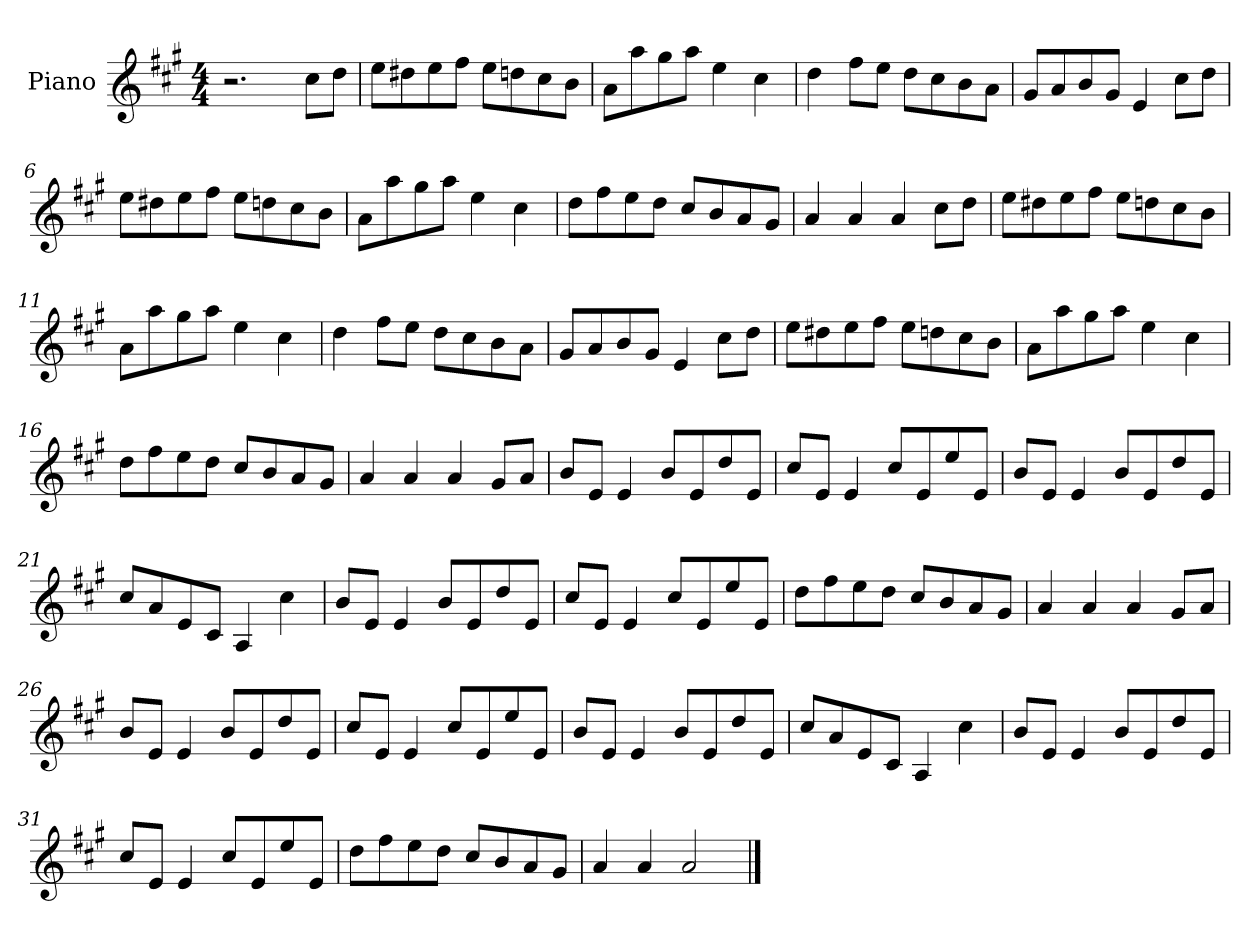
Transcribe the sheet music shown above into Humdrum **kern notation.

**kern
*part1
*staff1
*I"Piano
*I'Pno
*clefG2
*k[f#c#g#]
*M4/4
=1
2.r
8cc#\L
8dd\J
=2
8ee\L
8dd#X\
8ee\
8ff#\J
8ee\L
8ddn\
8cc#\
8b\J
=3
8a\L
8aa\
8gg#\
8aa\J
4ee\
4cc#\
=4
4dd\
8ff#\L
8ee\J
8dd\L
8cc#\
8b\
8a\J
=5
8g#/L
8a/
8b/
8g#/J
4e/
8cc#\L
8dd\J
=6
8ee\L
8dd#X\
8ee\
8ff#\J
8ee\L
8ddn\
8cc#\
8b\J
=7
8a\L
8aa\
8gg#\
8aa\J
4ee\
4cc#\
=8
8dd\L
8ff#\
8ee\
8dd\J
8cc#/L
8b/
8a/
8g#/J
=9
4a/
4a/
4a/
8cc#\L
8dd\J
=10
8ee\L
8dd#X\
8ee\
8ff#\J
8ee\L
8ddn\
8cc#\
8b\J
=11
8a\L
8aa\
8gg#\
8aa\J
4ee\
4cc#\
=12
4dd\
8ff#\L
8ee\J
8dd\L
8cc#\
8b\
8a\J
=13
8g#/L
8a/
8b/
8g#/J
4e/
8cc#\L
8dd\J
=14
8ee\L
8dd#X\
8ee\
8ff#\J
8ee\L
8ddn\
8cc#\
8b\J
=15
8a\L
8aa\
8gg#\
8aa\J
4ee\
4cc#\
=16
8dd\L
8ff#\
8ee\
8dd\J
8cc#/L
8b/
8a/
8g#/J
=17
4a/
4a/
4a/
8g#/L
8a/J
=18
8b/L
8e/J
4e/
8b/L
8e/
8dd/
8e/J
=19
8cc#/L
8e/J
4e/
8cc#/L
8e/
8ee/
8e/J
=20
8b/L
8e/J
4e/
8b/L
8e/
8dd/
8e/J
=21
8cc#/L
8a/
8e/
8c#/J
4A/
4cc#\
=22
8b/L
8e/J
4e/
8b/L
8e/
8dd/
8e/J
=23
8cc#/L
8e/J
4e/
8cc#/L
8e/
8ee/
8e/J
=24
8dd\L
8ff#\
8ee\
8dd\J
8cc#/L
8b/
8a/
8g#/J
=25
4a/
4a/
4a/
8g#/L
8a/J
=26
8b/L
8e/J
4e/
8b/L
8e/
8dd/
8e/J
=27
8cc#/L
8e/J
4e/
8cc#/L
8e/
8ee/
8e/J
=28
8b/L
8e/J
4e/
8b/L
8e/
8dd/
8e/J
=29
8cc#/L
8a/
8e/
8c#/J
4A/
4cc#\
=30
8b/L
8e/J
4e/
8b/L
8e/
8dd/
8e/J
=31
8cc#/L
8e/J
4e/
8cc#/L
8e/
8ee/
8e/J
=32
8dd\L
8ff#\
8ee\
8dd\J
8cc#/L
8b/
8a/
8g#/J
=33
4a/
4a/
2a/
==
*-
